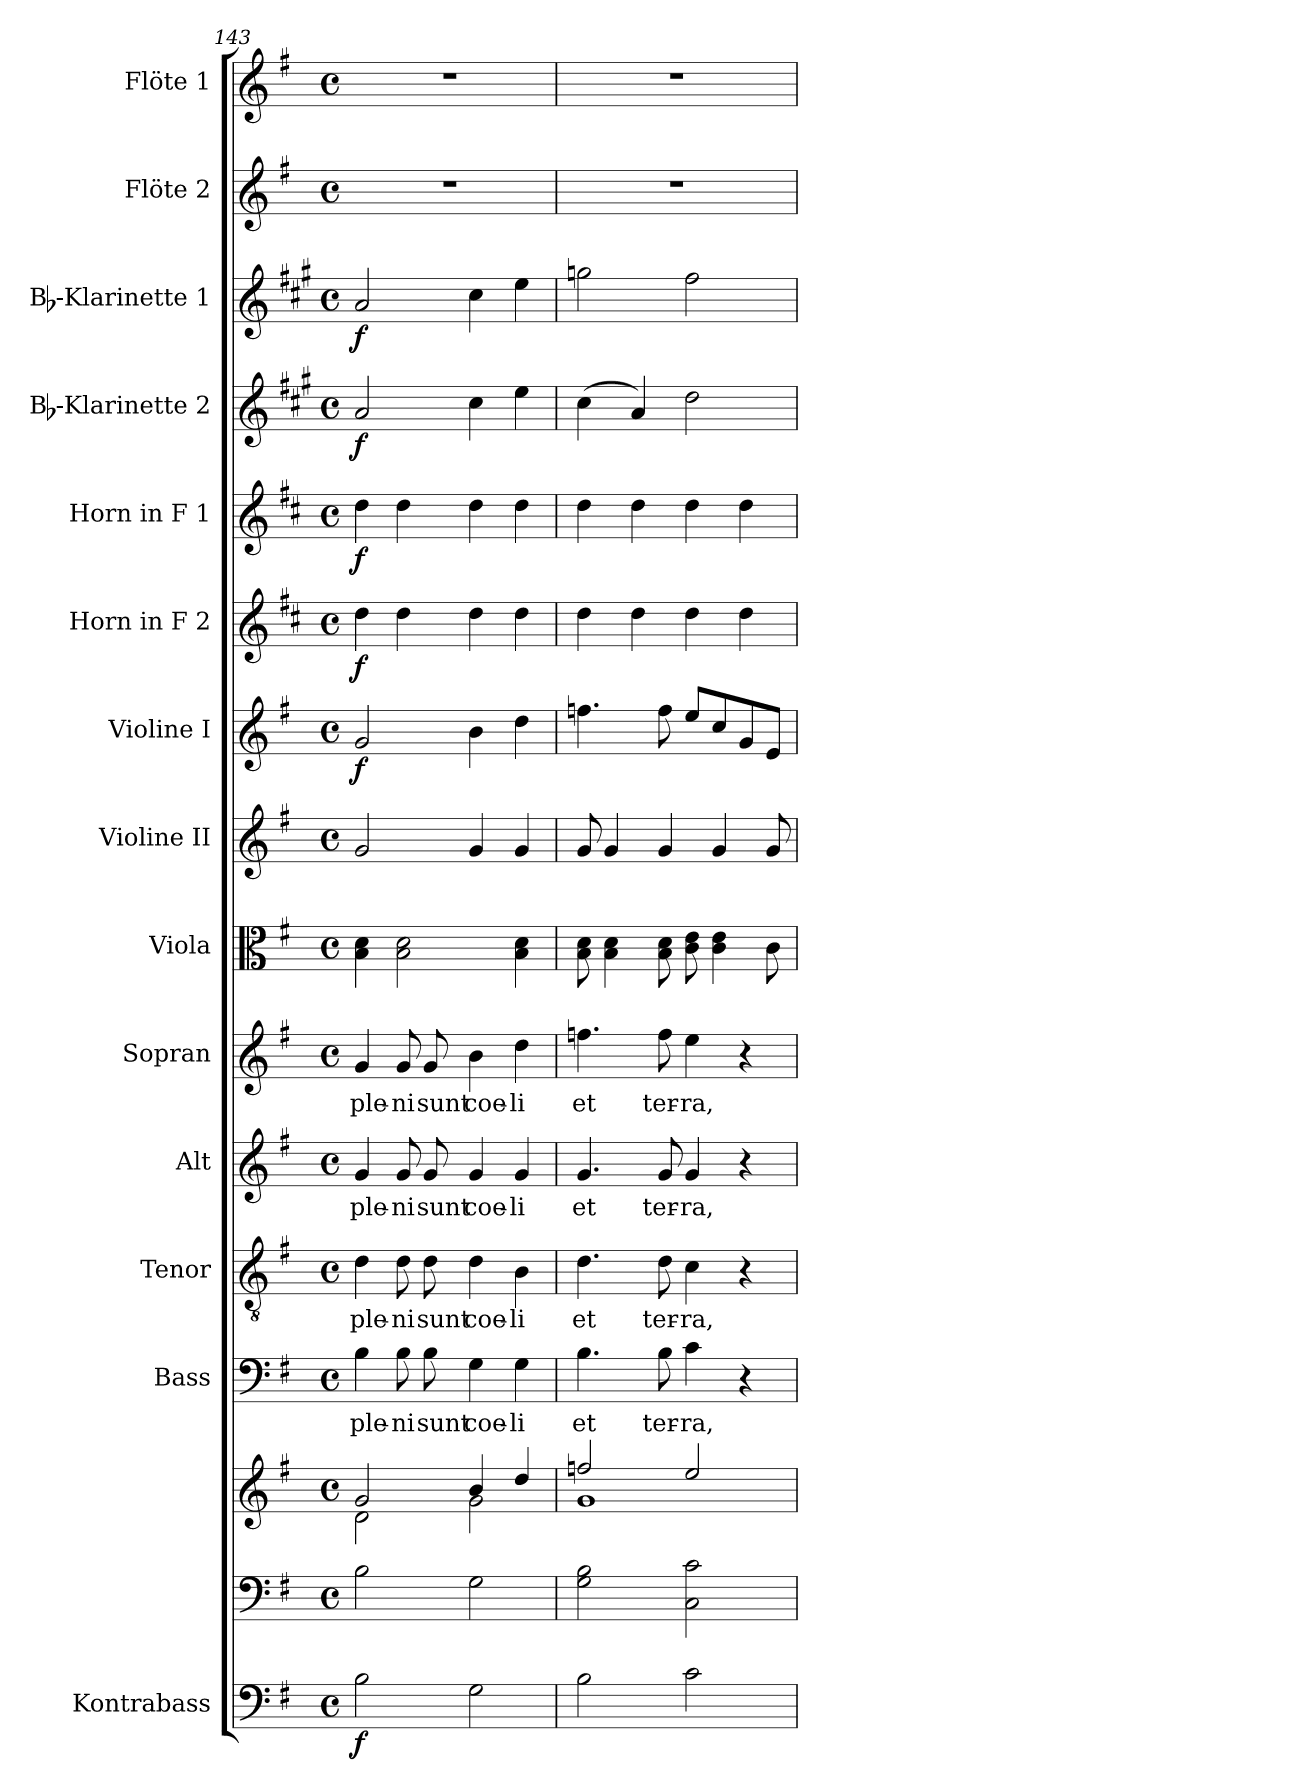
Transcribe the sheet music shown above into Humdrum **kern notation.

**kern	**dynam	**kern	**kern	**kern	**text	**kern	**text	**kern	**text	**kern	**text	**kern	**kern	**kern	**dynam	**kern	**dynam	**kern	**dynam	**kern	**dynam	**kern	**dynam	**kern	**kern
*part15	*part15	*part14	*part14	*part13	*part13	*part12	*part12	*part11	*part11	*part10	*part10	*part9	*part8	*part7	*part7	*part6	*part6	*part5	*part5	*part4	*part4	*part3	*part3	*part2	*part1
*staff16	*staff16	*staff15	*staff14	*staff13	*staff13	*staff12	*staff12	*staff11	*staff11	*staff10	*staff10	*staff9	*staff8	*staff7	*staff7	*staff6	*staff6	*staff5	*staff5	*staff4	*staff4	*staff3	*staff3	*staff2	*staff1
*I"Kontrabass	*	*	*	*I"Bass	*	*I"Tenor	*	*I"Alt	*	*I"Sopran	*	*I"Viola	*I"Violine II	*I"Violine I	*	*I"Horn in F 2	*	*I"Horn in F 1	*	*I"Bb-Klarinette 2	*	*I"Bb-Klarinette 1	*	*I"Flöte 2	*I"Flöte 1
*I'Kb.	*	*	*	*I'B.	*	*I'T.	*	*I'A.	*	*I'S.	*	*I'Vla.	*I'Vl. II	*I'Vl. I	*	*I'Horn 2	*	*I'Horn 1	*	*I'Bb Kl. 2	*	*I'Bb Kl. 1	*	*I'Fl. 2	*I'Fl. 1
*clefF4	*	*clefF4	*clefG2	*clefF4	*	*clefGv2	*	*clefG2	*	*clefG2	*	*clefC3	*clefG2	*clefG2	*	*clefG2	*	*clefG2	*	*clefG2	*	*clefG2	*	*clefG2	*clefG2
*ITrd7c12	*	*	*	*	*	*	*	*	*	*	*	*	*	*	*	*ITrd4c7	*	*ITrd4c7	*	*ITrd1c2	*	*ITrd1c2	*	*	*
*k[f#]	*	*k[f#]	*k[f#]	*k[f#]	*	*k[f#]	*	*k[f#]	*	*k[f#]	*	*k[f#]	*k[f#]	*k[f#]	*	*k[f#]	*	*k[f#]	*	*k[f#]	*	*k[f#]	*	*k[f#]	*k[f#]
*G:	*	*G:	*G:	*G:	*	*G:	*	*G:	*	*G:	*	*G:	*G:	*G:	*	*G:	*	*G:	*	*G:	*	*G:	*	*G:	*G:
*M4/4	*	*M4/4	*M4/4	*M4/4	*	*M4/4	*	*M4/4	*	*M4/4	*	*M4/4	*M4/4	*M4/4	*	*M4/4	*	*M4/4	*	*M4/4	*	*M4/4	*	*M4/4	*M4/4
*met(c)	*	*met(c)	*met(c)	*met(c)	*	*met(c)	*	*met(c)	*	*met(c)	*	*met(c)	*met(c)	*met(c)	*	*met(c)	*	*met(c)	*	*met(c)	*	*met(c)	*	*met(c)	*met(c)
=143	=143	=143	=143	=143	=143	=143	=143	=143	=143	=143	=143	=143	=143	=143	=143	=143	=143	=143	=143	=143	=143	=143	=143	=143	=143
*	*	*	*^	*	*	*	*	*	*	*	*	*	*	*	*	*	*	*	*	*	*	*	*	*	*
!	!LO:DY:b	!	!	!	!	!LO:LY:b	!	!LO:LY:b	!	!LO:LY:b	!	!LO:LY:b	!	!	!	!LO:DY:b	!	!LO:DY:b	!	!LO:DY:b	!	!LO:DY:b	!	!LO:DY:b	!	!
2BB\	f	2B\	2g/	2d\	4B\	ple-	4d\	ple-	4g/	ple-	4g/	ple-	4B\ 4d\	2g/	2g/	f	4g\	f	4g\	f	2g/	f	2g/	f	1r	1r
!	!	!	!	!	!	!LO:LY:b	!	!LO:LY:b	!	!LO:LY:b	!	!LO:LY:b	!	!	!	!	!	!	!	!	!	!	!	!	!	!
.	.	.	.	.	8B\	-ni	8d\	-ni	8g/	-ni	8g/	-ni	2B\ 2d\	.	.	.	4g\	.	4g\	.	.	.	.	.	.	.
!	!	!	!	!	!	!LO:LY:b	!	!LO:LY:b	!	!LO:LY:b	!	!LO:LY:b	!	!	!	!	!	!	!	!	!	!	!	!	!	!
.	.	.	.	.	8B\	sunt	8d\	sunt	8g/	sunt	8g/	sunt	.	.	.	.	.	.	.	.	.	.	.	.	.	.
!	!	!	!	!	!	!LO:LY:b	!	!LO:LY:b	!	!LO:LY:b	!	!LO:LY:b	!	!	!	!	!	!	!	!	!	!	!	!	!	!
2GG\	.	2G\	4b/	2g\	4G\	coe-	4d\	coe-	4g/	coe-	4b\	coe-	.	4g/	4b\	.	4g\	.	4g\	.	4b\	.	4b\	.	.	.
!	!	!	!	!	!	!LO:LY:b	!	!LO:LY:b	!	!LO:LY:b	!	!LO:LY:b	!	!	!	!	!	!	!	!	!	!	!	!	!	!
.	.	.	4dd/	.	4G\	-li	4B\	-li	4g/	-li	4dd\	-li	4B\ 4d\	4g/	4dd\	.	4g\	.	4g\	.	4dd\	.	4dd\	.	.	.
=144	=144	=144	=144	=144	=144	=144	=144	=144	=144	=144	=144	=144	=144	=144	=144	=144	=144	=144	=144	=144	=144	=144	=144	=144	=144	=144
!	!	!	!	!	!	!LO:LY:b	!	!LO:LY:b	!	!LO:LY:b	!	!LO:LY:b	!	!	!	!	!	!	!	!	!	!	!	!	!	!
2BB\	.	2G\ 2B\	2ffn/	1g	4.B\	et	4.d\	et	4.g/	et	4.ffn\	et	8B\ 8d\	8g/	4.ffn\	.	4g\	.	4g\	.	(>4b\	.	2ffn\	.	1r	1r
.	.	.	.	.	.	.	.	.	.	.	.	.	4B\ 4d\	4g/	.	.	.	.	.	.	.	.	.	.	.	.
.	.	.	.	.	.	.	.	.	.	.	.	.	.	.	.	.	4g\	.	4g\	.	4g/)	.	.	.	.	.
!	!	!	!	!	!	!LO:LY:b	!	!LO:LY:b	!	!LO:LY:b	!	!LO:LY:b	!	!	!	!	!	!	!	!	!	!	!	!	!	!
.	.	.	.	.	8B\	ter-	8d\	ter-	8g/	ter-	8ff\	ter-	8B\ 8d\	4g/	8ff\	.	.	.	.	.	.	.	.	.	.	.
!	!	!	!	!	!	!LO:LY:b	!	!LO:LY:b	!	!LO:LY:b	!	!LO:LY:b	!	!	!	!	!	!	!	!	!	!	!	!	!	!
2C\	.	2C\ 2c\	2ee/	.	4c\	-ra,	4c\	-ra,	4g/	-ra,	4ee\	-ra,	8c\ 8e\	.	8ee/L	.	4g\	.	4g\	.	2cc\	.	2ee\	.	.	.
.	.	.	.	.	.	.	.	.	.	.	.	.	4c\ 4e\	4g/	8cc/	.	.	.	.	.	.	.	.	.	.	.
.	.	.	.	.	4r	.	4r	.	4r	.	4r	.	.	.	8g/	.	4g\	.	4g\	.	.	.	.	.	.	.
.	.	.	.	.	.	.	.	.	.	.	.	.	8c\	8g/	8e/J	.	.	.	.	.	.	.	.	.	.	.
*	*	*	*v	*v	*	*	*	*	*	*	*	*	*	*	*	*	*	*	*	*	*	*	*	*	*	*
=	=	=	=	=	=	=	=	=	=	=	=	=	=	=	=	=	=	=	=	=	=	=	=	=	=
*-	*-	*-	*-	*-	*-	*-	*-	*-	*-	*-	*-	*-	*-	*-	*-	*-	*-	*-	*-	*-	*-	*-	*-	*-	*-
